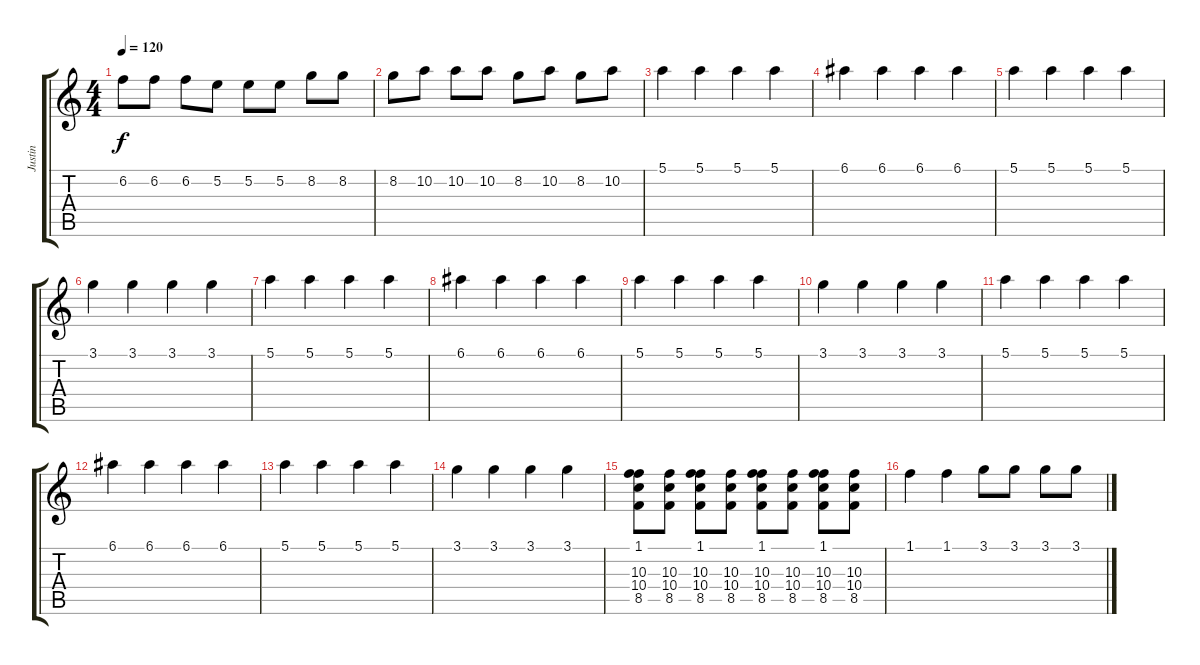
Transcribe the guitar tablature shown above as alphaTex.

\track ("Justin" "Justin") {instrument overdrivenguitar}
\staff {score tabs}
\tuning (E4 B3 G3 D3 A2 E2) {hide}
\ts (4 4)
\tempo 120
\clef g2
\ks c
6.2.8{dy f} 6.2.8 6.2.8 5.2.8 5.2.8 5.2.8 8.2.8 8.2.8 |
8.2.8 10.2.8 10.2.8 10.2.8 8.2.8 10.2.8 8.2.8 10.2.8 |
5.1.4 5.1.4 5.1.4 5.1.4 |
6.1.4 6.1.4 6.1.4 6.1.4 |
5.1.4 5.1.4 5.1.4 5.1.4 |
3.1.4 3.1.4 3.1.4 3.1.4 |
5.1.4 5.1.4 5.1.4 5.1.4 |
6.1.4 6.1.4 6.1.4 6.1.4 |
5.1.4 5.1.4 5.1.4 5.1.4 |
3.1.4 3.1.4 3.1.4 3.1.4 |
5.1.4 5.1.4 5.1.4 5.1.4 |
6.1.4 6.1.4 6.1.4 6.1.4 |
5.1.4 5.1.4 5.1.4 5.1.4 |
3.1.4 3.1.4 3.1.4 3.1.4 |
(1.1 10.3 10.4 8.5).8 (10.3 10.4 8.5).8 (1.1 10.3 10.4 8.5).8 (10.3 10.4 8.5).8 (1.1 10.3 10.4 8.5).8 (10.3 10.4 8.5).8 (1.1 10.3 10.4 8.5).8 (10.3 10.4 8.5).8 |
1.1.4 1.1.4 3.1.8 3.1.8 3.1.8 3.1.8
